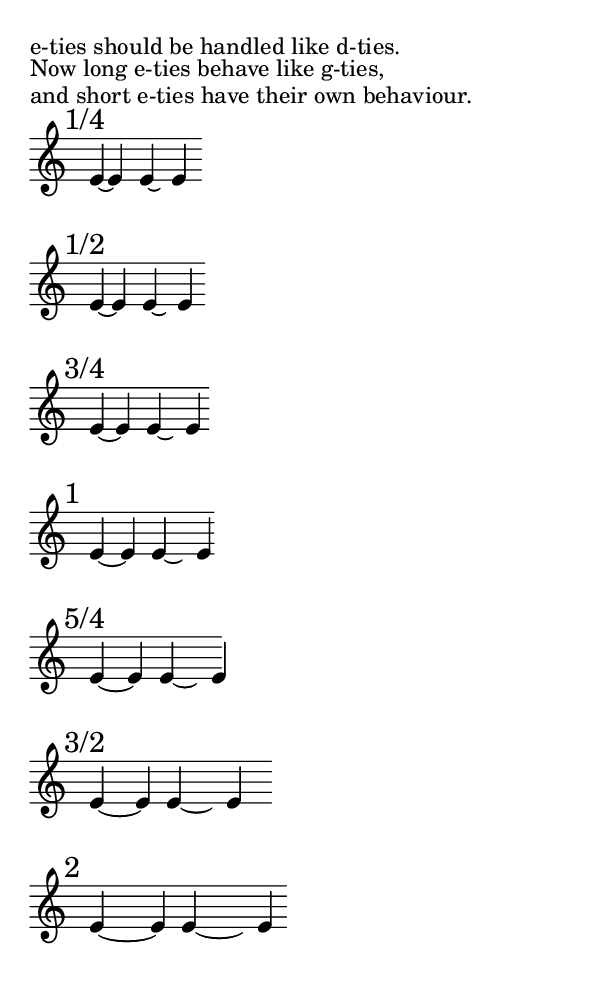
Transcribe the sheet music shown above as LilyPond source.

\paper { indent = 0  ragged-right = ##t paper-width = 10 \cm line-width = 9 \cm }

shapeTie =
  #(define-music-function (parser location offsets) (list?)
    #{
       \once \override Tie #'control-points = #(alter-curve $offsets)
    #})

#(define ((alter-curve offsets) grob)
   ;; get default control-points
   (let ((coords (ly:tie::calc-control-points grob))
         (n 0))
     ;; add offsets to default coordinates
     (define loop (lambda (n)
                    (set-car! (list-ref coords n)
                              (+ (list-ref offsets (* 2 n))
                                 (car (list-ref coords n))))
                    (set-cdr! (list-ref coords n)
                              (+ (list-ref offsets (1+ (* 2 n)))
                                 (cdr (list-ref coords n))))
                    (if (< n 3)
                        (loop (1+ n)))))
     ;; return altered coordinates
     (loop n)
     coords))

br = { \bar "" \break }

% #(set-global-staff-size 10)
% black_notehead_width = 1,316178

\markup "e-ties should be handled like d-ties."
\markup "Now long e-ties behave like g-ties,"
\markup "and short e-ties have their own behaviour."

\transpose d e
\new Staff \with { \override StaffSymbol #'line-count = #5 \remove Time_signature_engraver } { \time 9999/1 \set tieWaitForNote = ##t 
    \mark "1/4"
    d'4*1/4 ~ d'4
    \bar "" 
    <<
      {
        \once \override Tie #'control-points = 
        #'((0.822 . -2.778) (1.080 . -3.1) (1.717 . -3.1) (1.975 . -2.778))
        d'4 ~ \hideNotes d' \unHideNotes
      }
      \new Voice { 
        \once \override Stem #'extra-offset = #'(1.82 . 0)
        \once \override NoteHead #'extra-offset = #'(1.82 . 0) 
        d'4
      }
    >>
    \br 
    
    \mark "1/2"
    d'4*1/2 ~ d'4
    \bar "" 
    <<
      {
        \once \override Tie #'control-points = 
        #'((0.9 . -2.754) (1.192 . -3.1) (1.917 . -3.1) (2.210 . -2.754))
        d'4 ~ \hideNotes d' \unHideNotes
      }
      \new Voice { 
        \once \override Stem #'extra-offset = #'(2.11 . 0)
        \once \override NoteHead #'extra-offset = #'(2.11 . 0) 
        d'4
      }
    >>
    \br
    
    \mark "3/4"
    d'4*3/4 ~ d'4
    \bar "" 
    <<
      {
        \once \override Tie #'control-points = 
        #'((1.05 . -2.691) (1.376 . -3.07) (2.178 . -3.07) (2.503 . -2.691))
        d'4 ~ \hideNotes d' \unHideNotes
      }
      \new Voice { 
        \once \override Stem #'extra-offset = #'(2.51 . 0)
        \once \override NoteHead #'extra-offset = #'(2.51 . 0) 
        d'4
      }
    >>
    \br
    
    \mark "1"
    d'4 ~ d'4
    \bar "" 
    <<
      {
        \once \override Tie #'control-points = 
        #'((1.205 . -2.6) (1.582 . -3) (2.512 . -3) (2.889 . -2.6))
        d'4 ~ \hideNotes d' \unHideNotes
      }
      \new Voice { 
        \once \override Stem #'extra-offset = #'(3.00 . 0)
        \once \override NoteHead #'extra-offset = #'(3.00 . 0) 
        d'4
      }
    >>
    \br
    
    \mark "5/4"
    d'4 ~ s16 d'4
    \bar "" 
    <<
      {
        \once \override Tie #'control-points = 
        #'((1.328 . -2.5) (1.828 . -3.02) (3.063 . -3.02) (3.563 . -2.5))
        d'4 ~ \hideNotes d' \unHideNotes
      }
      \new Voice { 
        \once \override Stem #'extra-offset = #'(3.75 . 0)
        \once \override NoteHead #'extra-offset = #'(3.75 . 0) 
        d'4
      }
    >>
    \br
    
    \mark "3/2"
    d'4 ~ s8 d'4
    \bar "" 
    <<
      {
        \once \override Tie #'control-points = 
        #'((1.328 . -2.5) (1.928 . -3.1) (3.713 . -3.1) (4.313 . -2.5))
        d'4*2 ~ \hideNotes d' \unHideNotes
      }
      \new Voice { 
        \once \override Stem #'extra-offset = #'(4.5 . 0)
        \once \override NoteHead #'extra-offset = #'(4.5 . 0) 
        d'4
      }
    >>
    \br
    
    \mark "2"
    d'4 ~ s4 d'4
    \bar "" 
    <<
      {
        \once \override Tie #'control-points = 
        #'((1.328 . -2.5) (2.128 . -3.23) (5.013 . -3.23) (5.813 . -2.5))
        d'4*2 ~ \hideNotes d' \unHideNotes
      }
      \new Voice { 
        \once \override Stem #'extra-offset = #'(6.00 . 0)
        \once \override NoteHead #'extra-offset = #'(6.00 . 0) 
        d'4
      }
    >>
    \br
    
  }
  